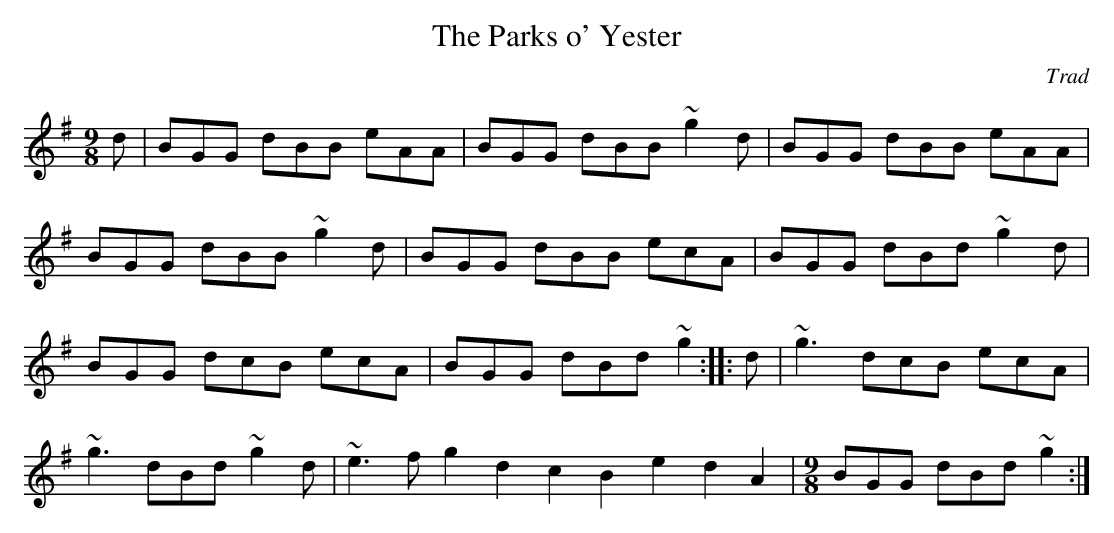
X:1
T:The Parks o' Yester
C:Trad
M:9/8
K:G
d| BGG dBB eAA |BGG dBB ~g2 d| BGG dBB eAA |BGG dBB ~g2 d|\
BGG dBB ecA |BGG dBd ~g2 d|BGG dcB ecA |BGG dBd ~g2 ::d|\
~g3 dcB ecA | ~g3 dBd ~g2 d|\
M:9/8l
~e3fg2 d2c2B2 e2d2A2 |\
M:9/8
BGG dBd ~g2:|
